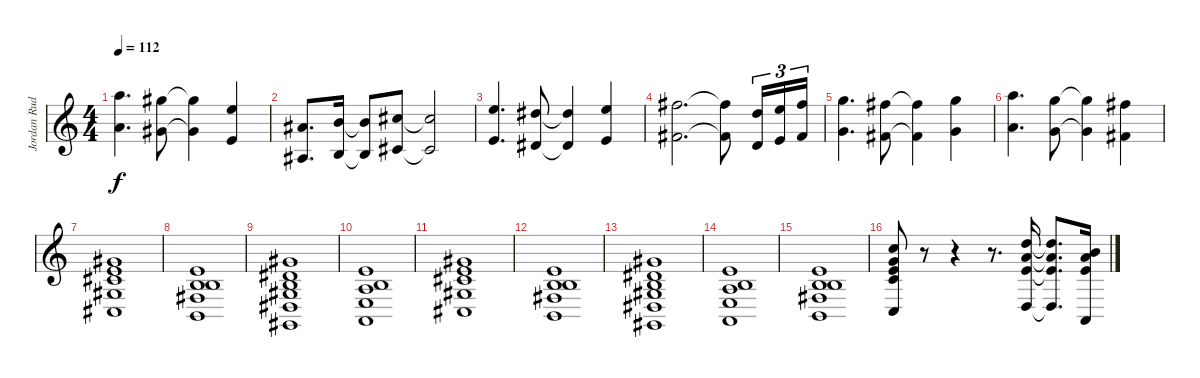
\track ("Jordan Rudess" "Jordan Rud") {instrument stringensemble1}
\staff {score}
\tuning (E4 B3 G3 D3 A2 E2 B1) {hide}
\ts (4 4)
\tempo 112
\clef g2
\ks c
(26.3 24.5).4{d dy f} (25.3 23.5).8 (25.3{t} 23.5{t}).4 (21.3 19.5).4 |
(20.4 18.6).8{d} (21.4 19.6).16 (21.4{t} 19.6{t}).8 (18.3 16.5).8 (18.3{t} 16.5{t}).2 |
(21.3 19.5).4{d} (20.3 18.5).8 (20.3{t} 18.5{t}).4 (21.3 19.5).4 |
(23.3 21.5).2{d} (23.3{t} 21.5{t}).8 (19.3 17.5).16{tu (3 2)} (21.3 19.5).16{tu (3 2)} (23.3 21.5).16{tu (3 2)} |
(24.3 22.5).4{d} (23.3 21.5).8 (23.3{t} 21.5{t}).4 (24.3 22.5).4 |
(26.3 24.5).4{d} (24.3 22.5).8 (24.3{t} 22.5{t}).4 (23.3 21.5).4 |
(4.1 5.2 6.3 6.4 4.5).1 |
(0.1 0.2 4.3 4.4 2.5).1 |
(4.1 4.2 4.3 6.4 6.5 4.6).1 |
(0.1 0.2 2.3 2.4 0.5).1 |
(4.1 5.2 6.3 6.4 4.5).1 |
(0.1 0.2 4.3 4.4 2.5).1 |
(4.1 4.2 4.3 6.4 6.5 4.6).1 |
(0.1 0.2 2.3 2.4 0.5).1 |
(0.1 0.2 4.3 4.4 2.5).1 |
(8.1 8.2 9.3 10.4 8.6).8{instrument acousticgrandpiano} r.8 r.4 r.8{d} (10.1 10.2 9.3 10.6).16 (10.1{t} 10.2{t} 9.3{t} 10.6{t}).8{d} (7.1 10.2 9.3 5.6).16
